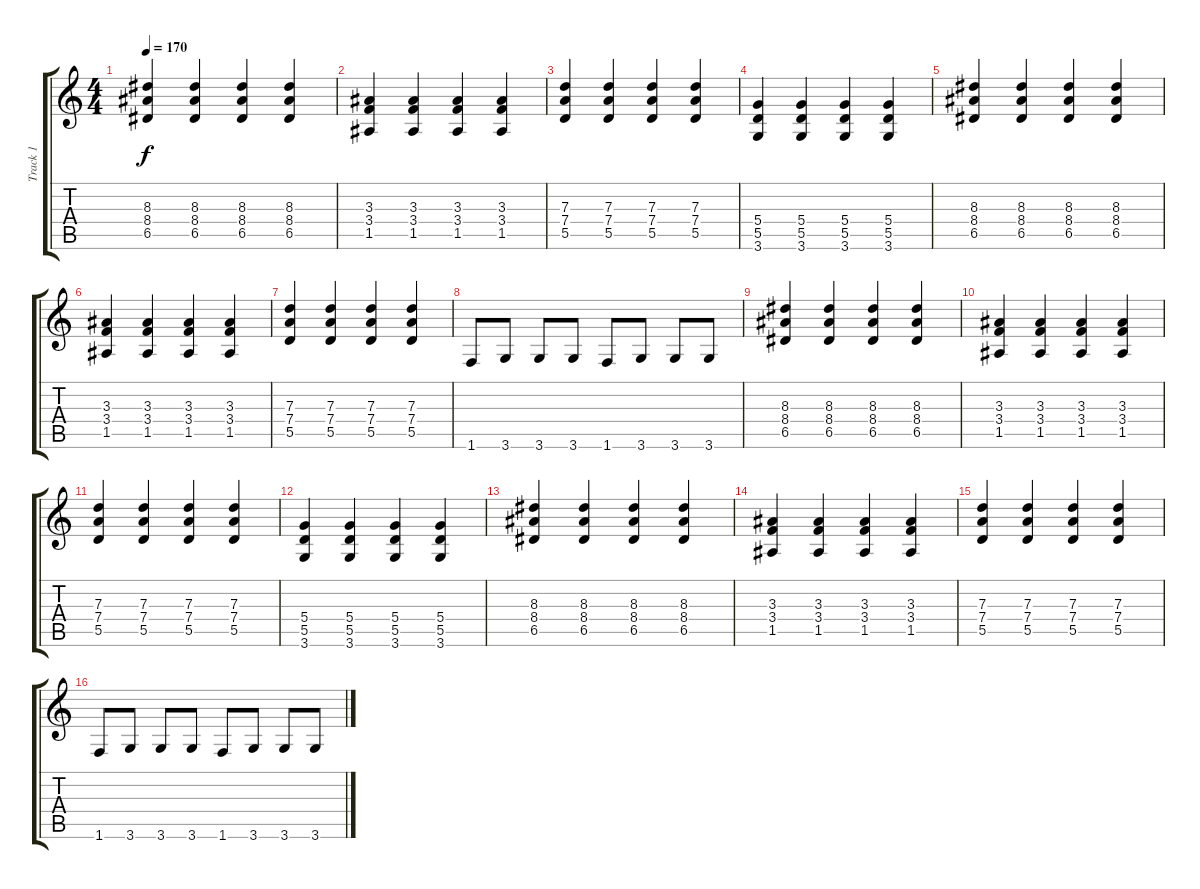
\track ("Track 1" "Track 1") {instrument distortionguitar}
\staff {score tabs}
\tuning (E4 B3 G3 D3 A2 E2) {hide}
\ts (4 4)
\tempo 170
\clef g2
\ks c
(8.3 8.4 6.5).4{dy f} (8.3 8.4 6.5).4 (8.3 8.4 6.5).4 (8.3 8.4 6.5).4 |
(3.3 3.4 1.5).4 (3.3 3.4 1.5).4 (3.3 3.4 1.5).4 (3.3 3.4 1.5).4 |
(7.3 7.4 5.5).4 (7.3 7.4 5.5).4 (7.3 7.4 5.5).4 (7.3 7.4 5.5).4 |
(5.4 5.5 3.6).4 (5.4 5.5 3.6).4 (5.4 5.5 3.6).4 (5.4 5.5 3.6).4 |
(8.3 8.4 6.5).4 (8.3 8.4 6.5).4 (8.3 8.4 6.5).4 (8.3 8.4 6.5).4 |
(3.3 3.4 1.5).4 (3.3 3.4 1.5).4 (3.3 3.4 1.5).4 (3.3 3.4 1.5).4 |
(7.3 7.4 5.5).4 (7.3 7.4 5.5).4 (7.3 7.4 5.5).4 (7.3 7.4 5.5).4 |
1.6.8 3.6.8 3.6.8 3.6.8 1.6.8 3.6.8 3.6.8 3.6.8 |
(8.3 8.4 6.5).4 (8.3 8.4 6.5).4 (8.3 8.4 6.5).4 (8.3 8.4 6.5).4 |
(3.3 3.4 1.5).4 (3.3 3.4 1.5).4 (3.3 3.4 1.5).4 (3.3 3.4 1.5).4 |
(7.3 7.4 5.5).4 (7.3 7.4 5.5).4 (7.3 7.4 5.5).4 (7.3 7.4 5.5).4 |
(5.4 5.5 3.6).4 (5.4 5.5 3.6).4 (5.4 5.5 3.6).4 (5.4 5.5 3.6).4 |
(8.3 8.4 6.5).4 (8.3 8.4 6.5).4 (8.3 8.4 6.5).4 (8.3 8.4 6.5).4 |
(3.3 3.4 1.5).4 (3.3 3.4 1.5).4 (3.3 3.4 1.5).4 (3.3 3.4 1.5).4 |
(7.3 7.4 5.5).4 (7.3 7.4 5.5).4 (7.3 7.4 5.5).4 (7.3 7.4 5.5).4 |
1.6.8 3.6.8 3.6.8 3.6.8 1.6.8 3.6.8 3.6.8 3.6.8
